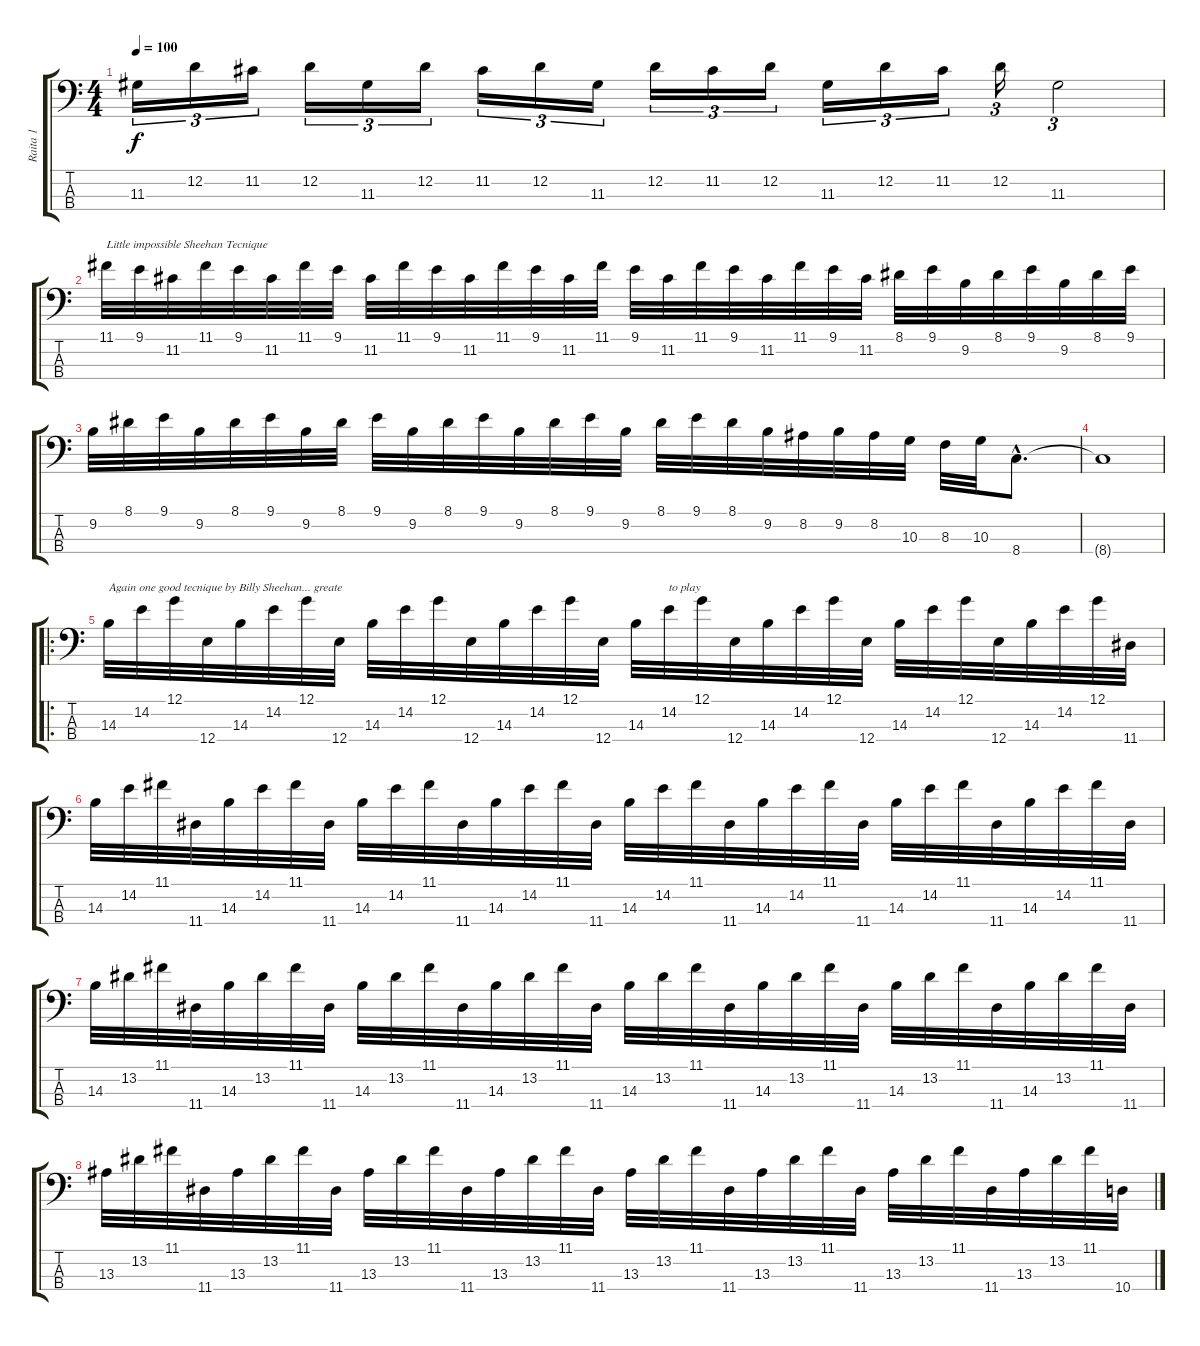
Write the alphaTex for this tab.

\track ("Raita 1" "Raita 1") {instrument electricbassfinger}
\staff {score tabs}
\tuning (G2 D2 A1 E1) {hide}
\ts (4 4)
\tempo 100
\clef f4
\ks c
11.3.16{tu (3 2) dy f} 12.2.16{tu (3 2)} 11.2.16{tu (3 2)} 12.2.16{tu (3 2)} 11.3.16{tu (3 2)} 12.2.16{tu (3 2)} 11.2.16{tu (3 2)} 12.2.16{tu (3 2)} 11.3.16{tu (3 2)} 12.2.16{tu (3 2)} 11.2.16{tu (3 2)} 12.2.16{tu (3 2)} 11.3.16{tu (3 2)} 12.2.16{tu (3 2)} 11.2.16{tu (3 2)} 12.2.16{tu (3 2)} 11.3.2{tu (3 2)} |
11.1.32{txt "Little impossible Sheehan Tecnique"} 9.1.32 11.2.32 11.1.32 9.1.32 11.2.32 11.1.32 9.1.32 11.2.32 11.1.32 9.1.32 11.2.32 11.1.32 9.1.32 11.2.32 11.1.32 9.1.32 11.2.32 11.1.32 9.1.32 11.2.32 11.1.32 9.1.32 11.2.32 8.1.32 9.1.32 9.2.32 8.1.32 9.1.32 9.2.32 8.1.32 9.1.32 |
9.2.32 8.1.32 9.1.32 9.2.32 8.1.32 9.1.32 9.2.32 8.1.32 9.1.32 9.2.32 8.1.32 9.1.32 9.2.32 8.1.32 9.1.32 9.2.32 8.1.32 9.1.32 8.1.32 9.2.32 8.2.32 9.2.32 8.2.32 10.3.32 8.3.32 10.3.32 8.4{hac}.8{d} |
8.4{t}.1 |
\ro
14.3.32{txt "Again one good tecnique by Billy Sheehan... greate"} 14.2.32 12.1.32 12.4.32 14.3.32 14.2.32 12.1.32 12.4.32 14.3.32 14.2.32 12.1.32 12.4.32 14.3.32 14.2.32 12.1.32 12.4.32 14.3.32 14.2.32{txt "to play"} 12.1.32 12.4.32 14.3.32 14.2.32 12.1.32 12.4.32 14.3.32 14.2.32 12.1.32 12.4.32 14.3.32 14.2.32 12.1.32 11.4.32 |
14.3.32 14.2.32 11.1.32 11.4.32 14.3.32 14.2.32 11.1.32 11.4.32 14.3.32 14.2.32 11.1.32 11.4.32 14.3.32 14.2.32 11.1.32 11.4.32 14.3.32 14.2.32 11.1.32 11.4.32 14.3.32 14.2.32 11.1.32 11.4.32 14.3.32 14.2.32 11.1.32 11.4.32 14.3.32 14.2.32 11.1.32 11.4.32 |
14.3.32 13.2.32 11.1.32 11.4.32 14.3.32 13.2.32 11.1.32 11.4.32 14.3.32 13.2.32 11.1.32 11.4.32 14.3.32 13.2.32 11.1.32 11.4.32 14.3.32 13.2.32 11.1.32 11.4.32 14.3.32 13.2.32 11.1.32 11.4.32 14.3.32 13.2.32 11.1.32 11.4.32 14.3.32 13.2.32 11.1.32 11.4.32 |
13.3.32 13.2.32 11.1.32 11.4.32 13.3.32 13.2.32 11.1.32 11.4.32 13.3.32 13.2.32 11.1.32 11.4.32 13.3.32 13.2.32 11.1.32 11.4.32 13.3.32 13.2.32 11.1.32 11.4.32 13.3.32 13.2.32 11.1.32 11.4.32 13.3.32 13.2.32 11.1.32 11.4.32 13.3.32 13.2.32 11.1.32 10.4.32
